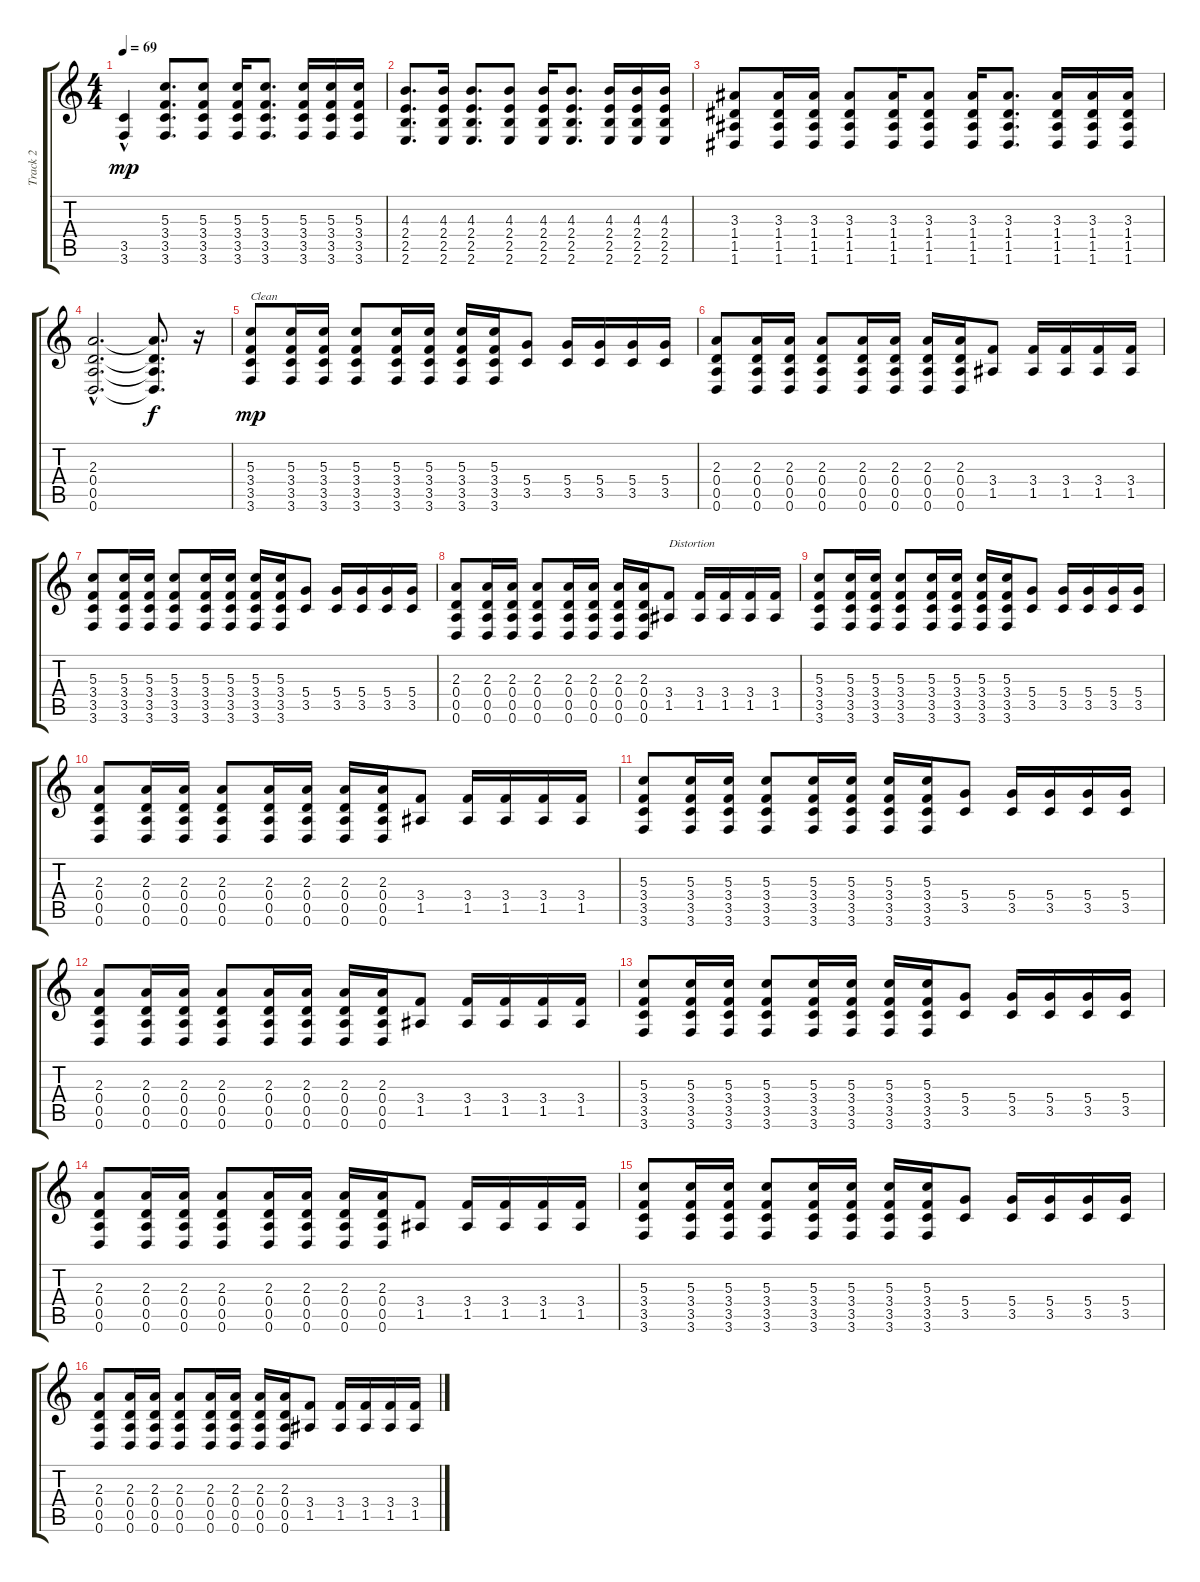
\track ("Track 2" "Track 2") {instrument acousticguitarsteel}
\staff {score tabs}
\tuning (E4 B3 G3 D3 A2 D2) {hide}
\ts (4 4)
\tempo 69
\clef g2
\ks c
(3.5{hac} 3.6{hac}).4{dy mp} (5.3 3.4 3.5 3.6).8{d} (5.3 3.4 3.5 3.6).8 (5.3 3.4 3.5 3.6).16 (5.3 3.4 3.5 3.6).8{d} (5.3 3.4 3.5 3.6).16 (5.3 3.4 3.5 3.6).16 (5.3 3.4 3.5 3.6).16 |
(4.3 2.4 2.5 2.6).8{d} (4.3 2.4 2.5 2.6).16 (4.3 2.4 2.5 2.6).8{d} (4.3 2.4 2.5 2.6).8 (4.3 2.4 2.5 2.6).16 (4.3 2.4 2.5 2.6).8{d} (4.3 2.4 2.5 2.6).16 (4.3 2.4 2.5 2.6).16 (4.3 2.4 2.5 2.6).16 |
(3.3 1.4 1.5 1.6).8 (3.3 1.4 1.5 1.6).16 (3.3 1.4 1.5 1.6).16 (3.3 1.4 1.5 1.6).8 (3.3 1.4 1.5 1.6).16 (3.3 1.4 1.5 1.6).8 (3.3 1.4 1.5 1.6).16 (3.3 1.4 1.5 1.6).8{d} (3.3 1.4 1.5 1.6).16 (3.3 1.4 1.5 1.6).16 (3.3 1.4 1.5 1.6).16 |
(2.3{hac} 0.4{hac} 0.5{hac} 0.6{hac}).2{d} (2.3{t} 0.4{t} 0.5{t} 0.6{t}).8{d dy f} r.16 |
(5.3 3.4 3.5 3.6).8{txt "Clean" dy mp instrument acousticguitarsteel} (5.3 3.4 3.5 3.6).16 (5.3 3.4 3.5 3.6).16 (5.3 3.4 3.5 3.6).8 (5.3 3.4 3.5 3.6).16 (5.3 3.4 3.5 3.6).16 (5.3 3.4 3.5 3.6).16 (5.3 3.4 3.5 3.6).16 (5.4 3.5).8 (5.4 3.5).16 (5.4 3.5).16 (5.4 3.5).16 (5.4 3.5).16 |
(2.3 0.4 0.5 0.6).8 (2.3 0.4 0.5 0.6).16 (2.3 0.4 0.5 0.6).16 (2.3 0.4 0.5 0.6).8 (2.3 0.4 0.5 0.6).16 (2.3 0.4 0.5 0.6).16 (2.3 0.4 0.5 0.6).16 (2.3 0.4 0.5 0.6).16 (3.4 1.5).8 (3.4 1.5).16 (3.4 1.5).16 (3.4 1.5).16 (3.4 1.5).16 |
(5.3 3.4 3.5 3.6).8 (5.3 3.4 3.5 3.6).16 (5.3 3.4 3.5 3.6).16 (5.3 3.4 3.5 3.6).8 (5.3 3.4 3.5 3.6).16 (5.3 3.4 3.5 3.6).16 (5.3 3.4 3.5 3.6).16 (5.3 3.4 3.5 3.6).16 (5.4 3.5).8 (5.4 3.5).16 (5.4 3.5).16 (5.4 3.5).16 (5.4 3.5).16 |
(2.3 0.4 0.5 0.6).8 (2.3 0.4 0.5 0.6).16 (2.3 0.4 0.5 0.6).16 (2.3 0.4 0.5 0.6).8 (2.3 0.4 0.5 0.6).16 (2.3 0.4 0.5 0.6).16 (2.3 0.4 0.5 0.6).16 (2.3 0.4 0.5 0.6).16 (3.4 1.5).8{txt "Distortion" instrument overdrivenguitar} (3.4 1.5).16 (3.4 1.5).16 (3.4 1.5).16 (3.4 1.5).16 |
(5.3 3.4 3.5 3.6).8 (5.3 3.4 3.5 3.6).16 (5.3 3.4 3.5 3.6).16 (5.3 3.4 3.5 3.6).8 (5.3 3.4 3.5 3.6).16 (5.3 3.4 3.5 3.6).16 (5.3 3.4 3.5 3.6).16 (5.3 3.4 3.5 3.6).16 (5.4 3.5).8 (5.4 3.5).16 (5.4 3.5).16 (5.4 3.5).16 (5.4 3.5).16 |
(2.3 0.4 0.5 0.6).8 (2.3 0.4 0.5 0.6).16 (2.3 0.4 0.5 0.6).16 (2.3 0.4 0.5 0.6).8 (2.3 0.4 0.5 0.6).16 (2.3 0.4 0.5 0.6).16 (2.3 0.4 0.5 0.6).16 (2.3 0.4 0.5 0.6).16 (3.4 1.5).8 (3.4 1.5).16 (3.4 1.5).16 (3.4 1.5).16 (3.4 1.5).16 |
(5.3 3.4 3.5 3.6).8 (5.3 3.4 3.5 3.6).16 (5.3 3.4 3.5 3.6).16 (5.3 3.4 3.5 3.6).8 (5.3 3.4 3.5 3.6).16 (5.3 3.4 3.5 3.6).16 (5.3 3.4 3.5 3.6).16 (5.3 3.4 3.5 3.6).16 (5.4 3.5).8 (5.4 3.5).16 (5.4 3.5).16 (5.4 3.5).16 (5.4 3.5).16 |
(2.3 0.4 0.5 0.6).8 (2.3 0.4 0.5 0.6).16 (2.3 0.4 0.5 0.6).16 (2.3 0.4 0.5 0.6).8 (2.3 0.4 0.5 0.6).16 (2.3 0.4 0.5 0.6).16 (2.3 0.4 0.5 0.6).16 (2.3 0.4 0.5 0.6).16 (3.4 1.5).8 (3.4 1.5).16 (3.4 1.5).16 (3.4 1.5).16 (3.4 1.5).16 |
(5.3 3.4 3.5 3.6).8 (5.3 3.4 3.5 3.6).16 (5.3 3.4 3.5 3.6).16 (5.3 3.4 3.5 3.6).8 (5.3 3.4 3.5 3.6).16 (5.3 3.4 3.5 3.6).16 (5.3 3.4 3.5 3.6).16 (5.3 3.4 3.5 3.6).16 (5.4 3.5).8 (5.4 3.5).16 (5.4 3.5).16 (5.4 3.5).16 (5.4 3.5).16 |
(2.3 0.4 0.5 0.6).8 (2.3 0.4 0.5 0.6).16 (2.3 0.4 0.5 0.6).16 (2.3 0.4 0.5 0.6).8 (2.3 0.4 0.5 0.6).16 (2.3 0.4 0.5 0.6).16 (2.3 0.4 0.5 0.6).16 (2.3 0.4 0.5 0.6).16 (3.4 1.5).8 (3.4 1.5).16 (3.4 1.5).16 (3.4 1.5).16 (3.4 1.5).16 |
(5.3 3.4 3.5 3.6).8 (5.3 3.4 3.5 3.6).16 (5.3 3.4 3.5 3.6).16 (5.3 3.4 3.5 3.6).8 (5.3 3.4 3.5 3.6).16 (5.3 3.4 3.5 3.6).16 (5.3 3.4 3.5 3.6).16 (5.3 3.4 3.5 3.6).16 (5.4 3.5).8 (5.4 3.5).16 (5.4 3.5).16 (5.4 3.5).16 (5.4 3.5).16 |
(2.3 0.4 0.5 0.6).8 (2.3 0.4 0.5 0.6).16 (2.3 0.4 0.5 0.6).16 (2.3 0.4 0.5 0.6).8 (2.3 0.4 0.5 0.6).16 (2.3 0.4 0.5 0.6).16 (2.3 0.4 0.5 0.6).16 (2.3 0.4 0.5 0.6).16 (3.4 1.5).8 (3.4 1.5).16 (3.4 1.5).16 (3.4 1.5).16 (3.4 1.5).16
